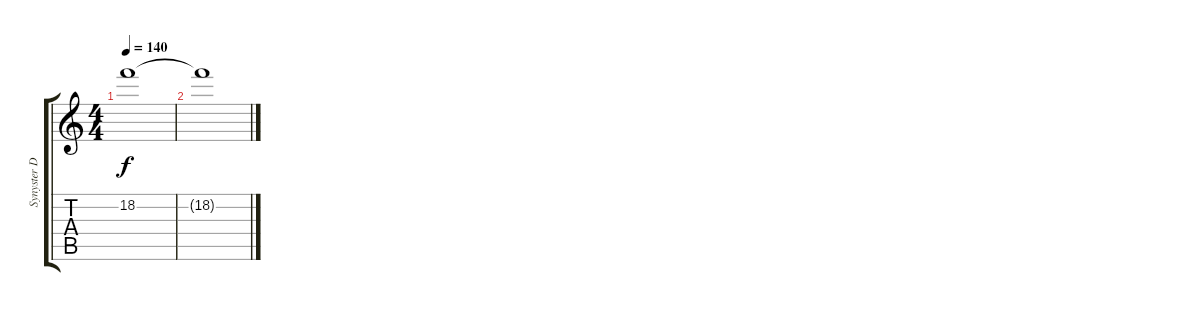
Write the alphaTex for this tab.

\track ("Synyster Distortion" "Synyster D") {instrument overdrivenguitar}
\staff {score tabs}
\tuning (E4 B3 G3 D3 A2 D2) {hide}
\ts (4 4)
\tempo 140
\clef g2
\ks c
18.2{t}.1{dy f} |
18.2{t}.1
